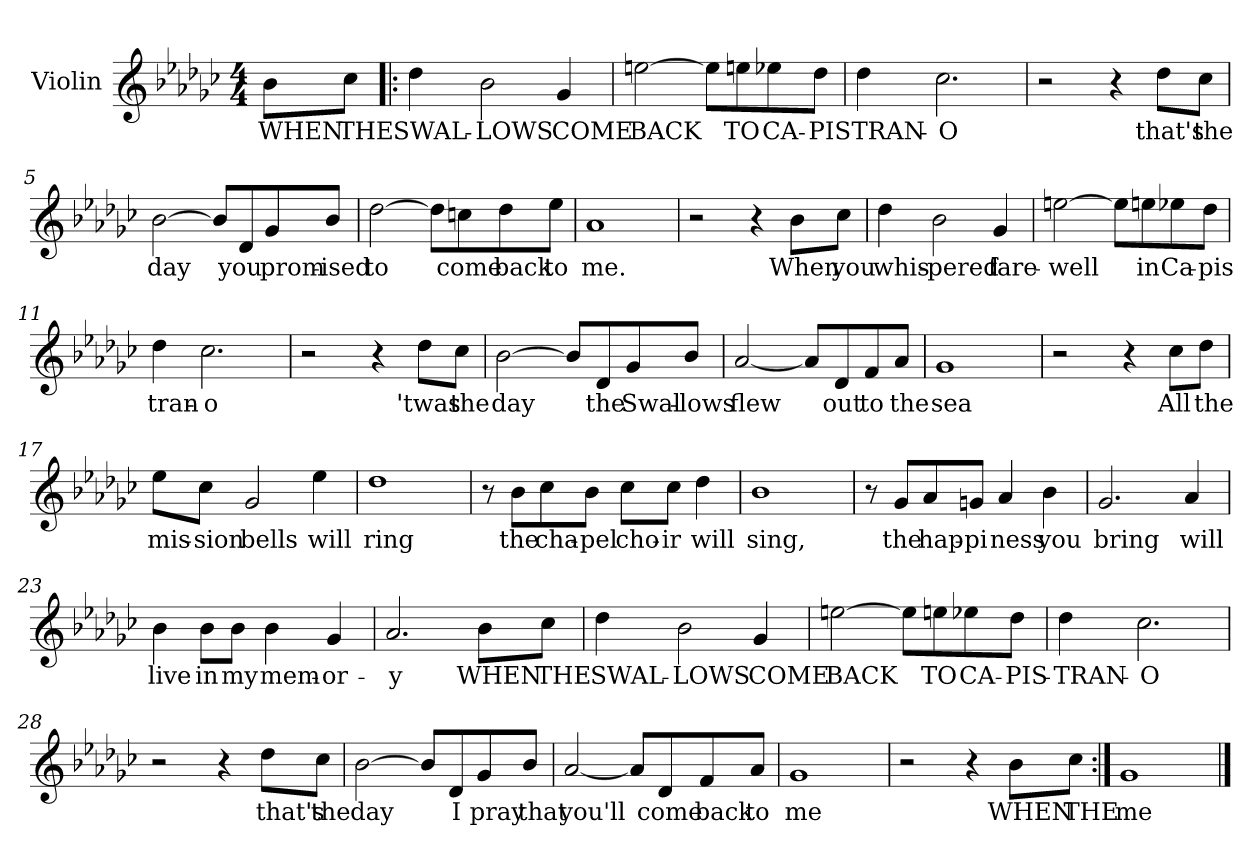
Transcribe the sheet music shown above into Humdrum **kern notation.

**kern	**text
*part1	*part1
*staff1	*staff1
*I"Violin	*
*I'Vln	*
*clefG2	*
*k[b-e-a-d-g-c-]	*
*G-:	*
*M4/4	*
=	=
8b-\L	WHEN
8cc-\J	THE
=1!|:	=1!|:
4dd-\	SWAL-
2b-\	-LOWS
4g-/	COME
=2	=2
[2een\	BACK
8ee\L]	.
8een\	TO
8ee-X\	CA-
8dd-\J	-PIS
=3	=3
4dd-\	TRAN-
2.cc-\	-O
!!LO:LB:g=z
=4	=4
2r	.
4r	.
8dd-\L	that's
8cc-\J	the
=5	=5
[2b-\	day
8b-/L]	.
8d-/	you
8g-/	prom-
8b-/J	-ised
=6	=6
[2dd-\	to
8dd-\L]	.
8ccn\	come
8dd-\	back
8ee-\J	to
=7	=7
1a-	me.
!!LO:LB:g=z
=8	=8
2r	.
4r	.
8b-\L	When
8cc-\J	you
=9	=9
4dd-\	whis-
2b-\	-pered
4g-/	fare-
=10	=10
[2een\	-well
8ee\L]	.
8een\	in
8ee-X\	Ca-
8dd-\J	-pis
=11	=11
4dd-\	tran-
2.cc-\	-o
!!LO:LB:g=z
=12	=12
2r	.
4r	.
8dd-\L	'twas
8cc-\J	the
=13	=13
[2b-\	day
8b-/L]	.
8d-/	the
8g-/	Swal-
8b-/J	-lows
=14	=14
[2a-/	flew
8a-/L]	.
8d-/	out
8f/	to
8a-/J	the
=15	=15
1g-	sea
!!LO:LB:g=z
=16	=16
2r	.
4r	.
8cc-\L	All
8dd-\J	the
=17	=17
8ee-\L	mis-
8cc-\J	-sion
2g-/	bells
4ee-\	will
=18	=18
1dd-	ring
=19	=19
8r	.
8b-\L	the
8cc-\	cha-
8b-\J	-pel
8cc-\L	cho-
8cc-\J	-ir
4dd-\	will
!!LO:LB:g=z
=20	=20
1b-	sing,
=21	=21
8r	.
8g-/L	the
8a-/	hap-
8gn/J	-pi
4a-/	ness
4b-\	you
=22	=22
2.g-/	bring
4a-/	will
=23	=23
4b-\	live
8b-\L	in
8b-\J	my
4b-\	mem-
4g-/	-or-
=24	=24
2.a-/	y
8b-\L	WHEN
8cc-\J	THE
!!LO:LB:g=z
=25	=25
4dd-\	SWAL-
2b-\	-LOWS
4g-/	COME
=26	=26
[2een\	BACK
8ee\L]	.
8een\	TO
8ee-X\	CA-
8dd-\J	-PIS-
=27	=27
4dd-\	-TRAN-
2.cc-\	-O
=28	=28
2r	.
4r	.
8dd-\L	that's
8cc-\J	the
=29	=29
[2b-\	day
8b-/L]	.
8d-/	I
8g-/	pray
8b-/J	that
!!LO:LB:g=z
=30	=30
[2a-/	you'll
8a-/L]	.
8d-/	come
8f/	back
8a-/J	to
=31	=31
1g-	me
=32	=32
2r	.
4r	.
8b-\L	WHEN
8cc-\J	THE
=33:|!	=33:|!
1g-	me
==	==
*-	*-
